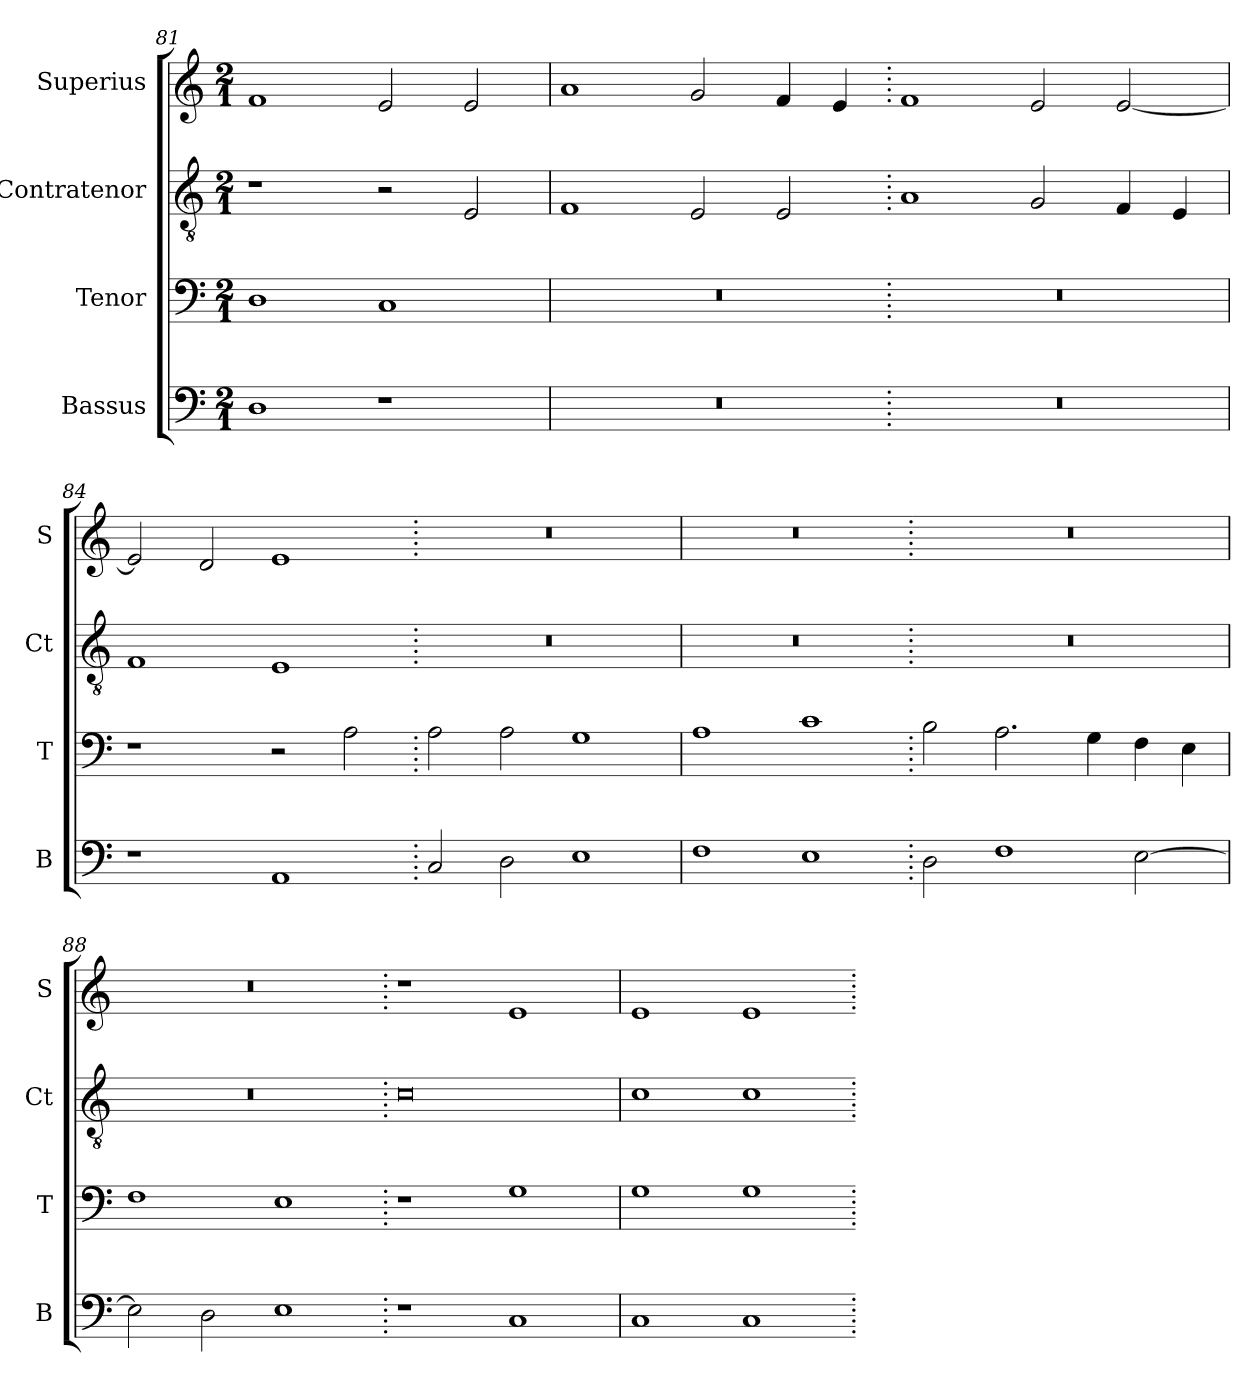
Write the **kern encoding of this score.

**kern	**kern	**kern	**kern
*part4	*part3	*part2	*part1
*staff4	*staff3	*staff2	*staff1
*I"Bassus	*I"Tenor	*I"Contratenor	*I"Superius
*I'B	*I'T	*I'Ct	*I'S
*clefF4	*clefF4	*clefGv2	*clefG2
*k[]	*k[]	*k[]	*k[]
*M2/1	*M2/1	*M2/1	*M2/1
=81	=81	=81	=81
1D	1D	1r	1f
1r	1C	2r	2e/
.	.	2E/	2e/
=82	=82	=82	=82
0r	0r	1F	1a
.	.	2E/	2g/
.	.	2E/	4f/
.	.	.	4e/
=83.	=83.	=83.	=83.
0r	0r	1A	1f
.	.	2G/	2e/
.	.	4F/	[2e/
.	.	4E/	.
=84	=84	=84	=84
1r	1r	1F	2e/]
.	.	.	2d/
1AA	2r	1E	1e
.	2A\	.	.
=85.	=85.	=85.	=85.
2C/	2A\	0r	0r
2D\	2A\	.	.
1E	1G	.	.
=86	=86	=86	=86
1F	1A	0r	0r
1E	1c	.	.
=87.	=87.	=87.	=87.
2D\	2B\	0r	0r
1F	2.A\	.	.
.	4G\	.	.
[2E\	4F\	.	.
.	4E\	.	.
=88	=88	=88	=88
2E\]	1F	0r	0r
2D\	.	.	.
1E	1E	.	.
=89.	=89.	=89.	=89.
1r	1r	0c	1r
1C	1G	.	1e
=90	=90	=90	=90
1C	1G	1c	1e
1C	1G	1c	1e
=.	=.	=.	=.
*-	*-	*-	*-
